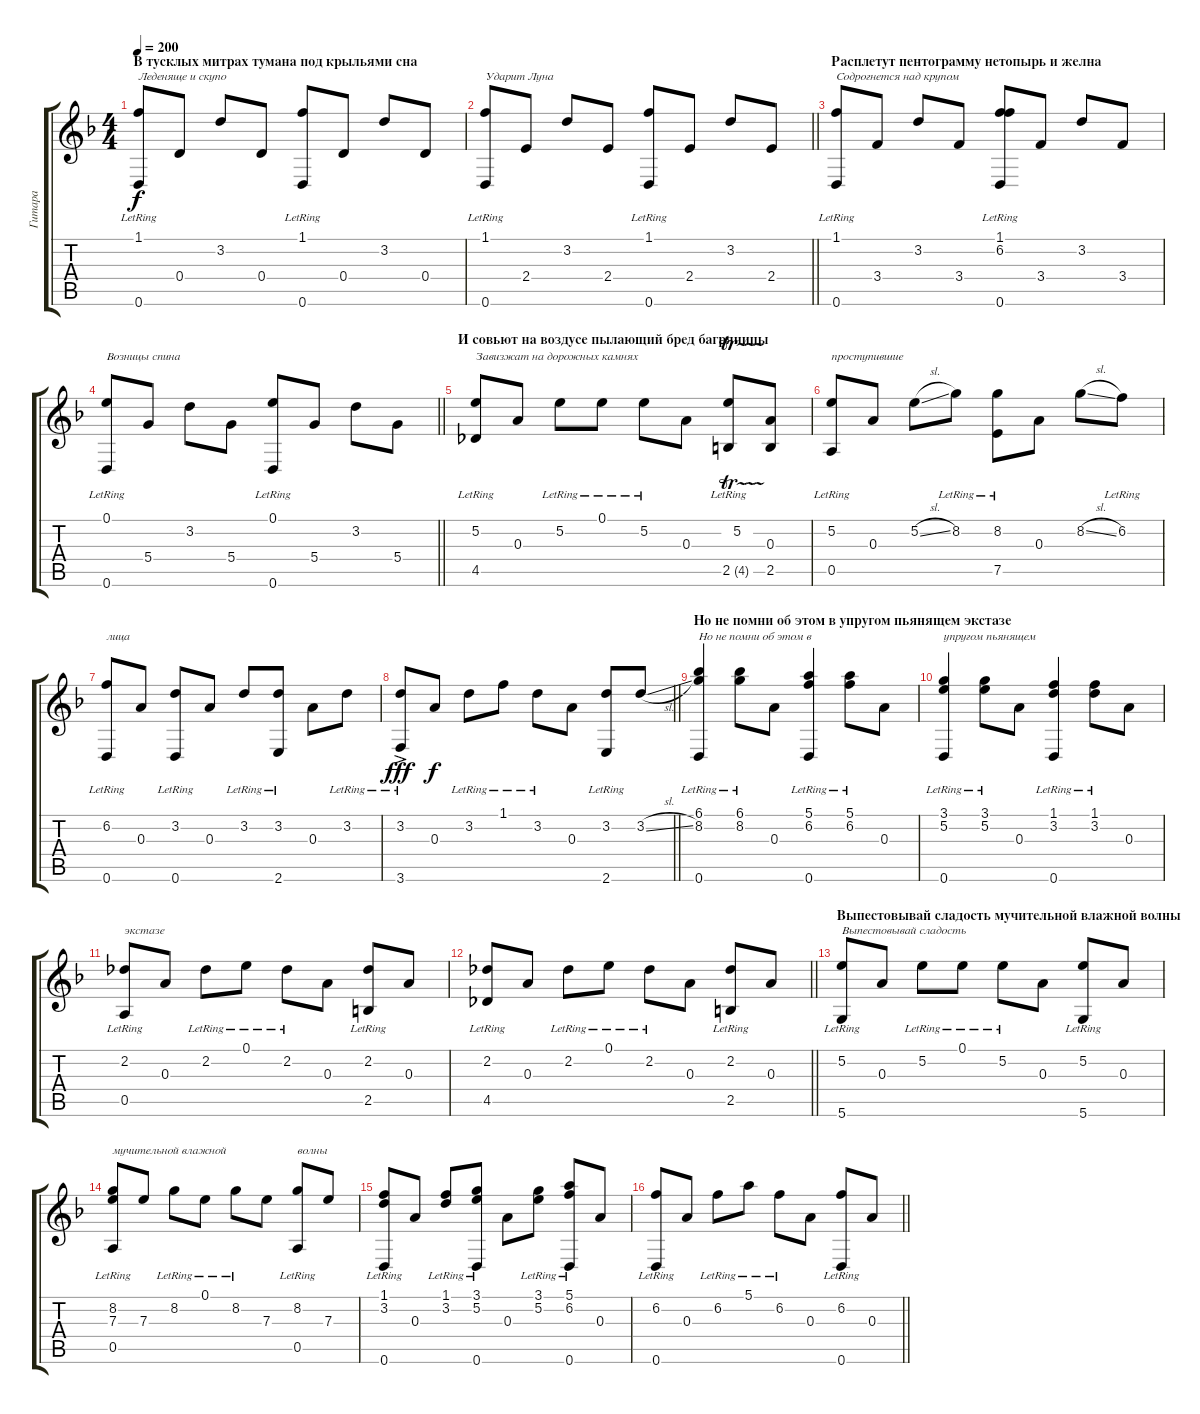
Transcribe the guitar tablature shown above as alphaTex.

\track ("Гитара" "Гитара") {instrument acousticguitarnylon}
\staff {score tabs}
\tuning (E4 B3 A3 D3 A2 D2) {hide}
\ts (4 4)
\section ("" "В тусклых митрах тумана под крыльями сна")
\tempo 200
\clef g2
\ks f
(1.1 0.6{lr}).8{txt "Леденяще и скупо" dy f} 0.4.8 3.2.8 0.4.8 (1.1 0.6{lr}).8 0.4.8 3.2.8 0.4.8 |
\barLineRight lightlight
(1.1 0.6{lr}).8{txt "Ударит Луна"} 2.4.8 3.2.8 2.4.8 (1.1 0.6{lr}).8 2.4.8 3.2.8 2.4.8 |
\section ("" "Расплетут пентограмму нетопырь и желна")
(1.1 0.6{lr}).8{txt "Содрогнется над крупом"} 3.4.8 3.2.8 3.4.8 (1.1 6.2{lr} 0.6{lr}).8 3.4.8 3.2.8 3.4.8 |
\barLineRight lightlight
(0.1 0.6{lr}).8{txt "Возницы спина"} 5.4.8 3.2.8 5.4.8 (0.1 0.6{lr}).8 5.4.8 3.2.8 5.4.8 |
\section ("" "И совьют на воздусе пылающий бред багряницы")
(5.2{lr} 4.5{lr}).8{txt "Завизжат на дорожных камнях"} 0.3.8 5.2{lr}.8 0.1{lr}.8 5.2{lr}.8 0.3.8 (5.2{lr} 2.5{tr (4 16)}).8 (0.3 2.5).8 |
(5.2{lr} 0.5{lr}).8{txt "проступившие"} 0.3.8 5.2{sl}.8 8.2{lr}.8 (8.2{lr} 7.5).8 0.3.8 8.2{sl}.8 6.2{lr}.8 |
(6.2{lr} 0.6{lr}).8{txt "лица"} 0.3.8 (3.2{lr} 0.6{lr}).8 0.3.8 3.2{lr}.8 (3.2{lr} 2.6{lr}).8 0.3.8 3.2{lr}.8 |
\barLineRight lightlight
(3.2{lr} 3.6{ac lr}).8{dy fff} 0.3.8{dy f} 3.2{lr}.8 1.1{lr}.8 3.2{lr}.8 0.3.8 (3.2{lr} 2.6).8 3.2{sl}.8 |
\section ("" "Но не помни об этом в упругом пьянящем экстазе")
(6.1{lr} 8.2{lr} 0.6{lr}).4{txt "Но не помни об этом в"} (6.1{lr} 8.2{lr}).8 0.3.8 (5.1{lr} 6.2{lr} 0.6{lr}).4 (5.1{lr} 6.2{lr}).8 0.3.8 |
(3.1{lr} 5.2{lr} 0.6{lr}).4{txt "упругом пьянящем"} (3.1{lr} 5.2{lr}).8 0.3.8 (1.1{lr} 3.2{lr} 0.6{lr}).4 (1.1{lr} 3.2{lr}).8 0.3.8 |
(2.2{lr} 0.5{lr}).8{txt "экстазе"} 0.3.8 2.2{lr}.8 0.1{lr}.8 2.2{lr}.8 0.3.8 (2.2{lr} 2.5).8 0.3.8 |
\barLineRight lightlight
(2.2{lr} 4.5{lr}).8 0.3.8 2.2{lr}.8 0.1{lr}.8 2.2{lr}.8 0.3.8 (2.2{lr} 2.5).8 0.3.8 |
\section ("" "Выпестовывай сладость мучительной влажной волны")
(5.2{lr} 5.6{lr}).8{txt "Выпестовывай сладость"} 0.3.8 5.2{lr}.8 0.1{lr}.8 5.2{lr}.8 0.3.8 (5.2{lr} 5.6).8 0.3.8 |
(8.2{lr} 7.3 0.5{lr}).8{txt "мучительной влажной "} 7.3.8 8.2{lr}.8 0.1{lr}.8 8.2{lr}.8 7.3.8 (8.2{lr} 0.5).8{txt "волны"} 7.3.8 |
(1.1{lr} 3.2{lr} 0.6{lr}).8 0.3.8 (1.1{lr} 3.2{lr}).8 (3.1{lr} 5.2{lr} 0.6).8 0.3.8 (3.1{lr} 5.2{lr}).8 (5.1{lr} 6.2{lr} 0.6).8 0.3.8 |
\barLineRight lightlight
(6.2{lr} 0.6{lr}).8 0.3.8 6.2{lr}.8 5.1{lr}.8 6.2{lr}.8 0.3.8 (6.2{lr} 0.6).8 0.3.8
